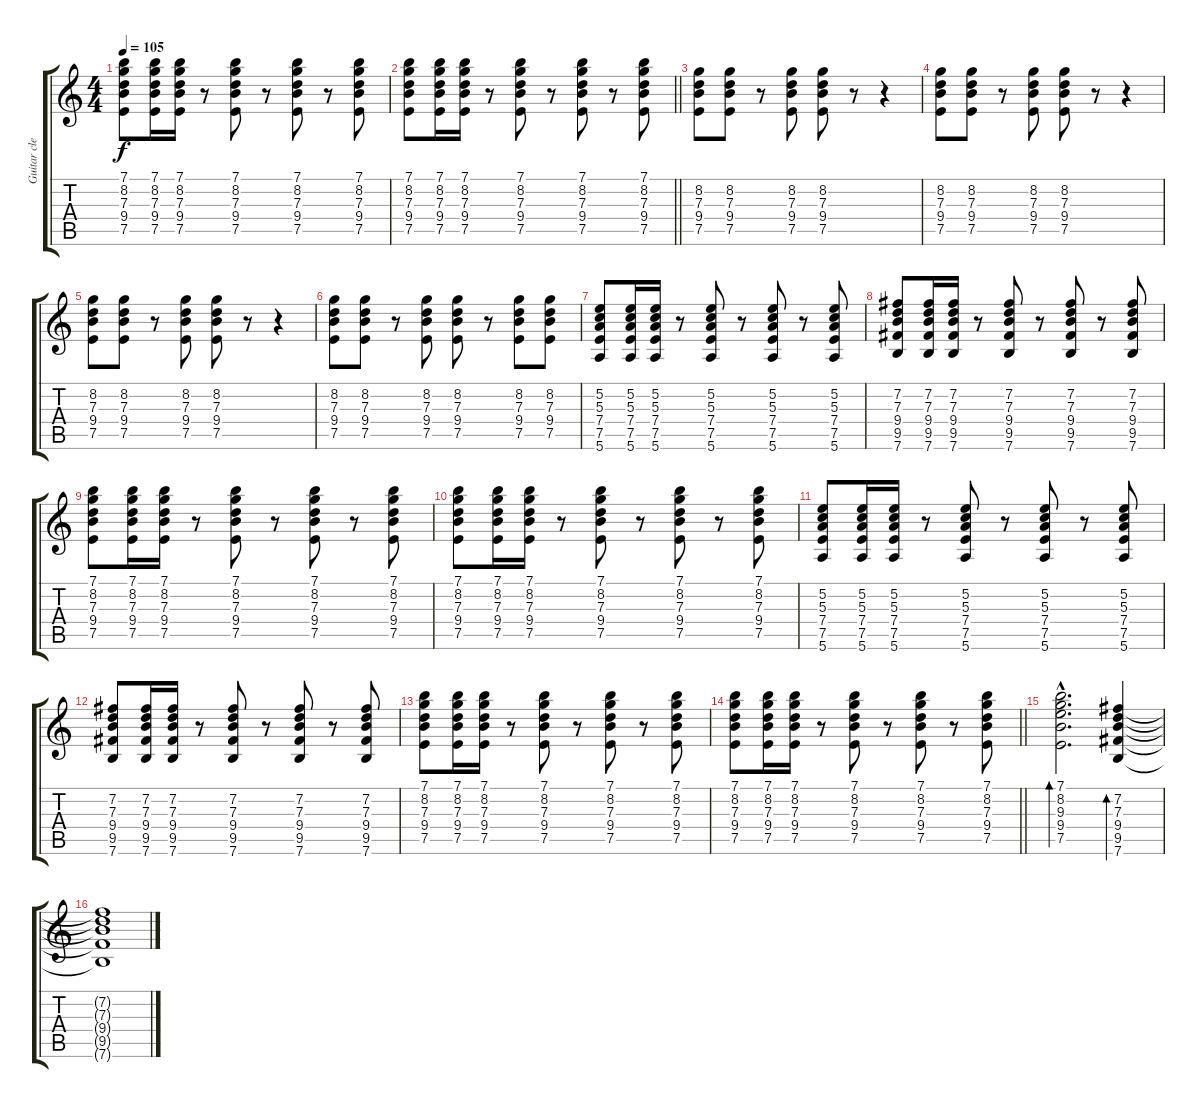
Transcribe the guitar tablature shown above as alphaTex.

\track ("Guitar clean" "Guitar cle") {instrument electricguitarmuted}
\staff {score tabs}
\tuning (E4 B3 G3 D3 A2 E2) {hide}
\ts (4 4)
\tempo 105
\clef g2
\ks c
(7.1 8.2 7.3 9.4 7.5).8{dy f} (7.1 8.2 7.3 9.4 7.5).16 (7.1 8.2 7.3 9.4 7.5).16 r.8 (7.1 8.2 7.3 9.4 7.5).8 r.8 (7.1 8.2 7.3 9.4 7.5).8 r.8 (7.1 8.2 7.3 9.4 7.5).8 |
\barLineRight lightlight
(7.1 8.2 7.3 9.4 7.5).8 (7.1 8.2 7.3 9.4 7.5).16 (7.1 8.2 7.3 9.4 7.5).16 r.8 (7.1 8.2 7.3 9.4 7.5).8 r.8 (7.1 8.2 7.3 9.4 7.5).8 r.8 (7.1 8.2 7.3 9.4 7.5).8 |
(8.2 7.3 9.4 7.5).8 (8.2 7.3 9.4 7.5).8 r.8 (8.2 7.3 9.4 7.5).8 (8.2 7.3 9.4 7.5).8 r.8 r.4 |
(8.2 7.3 9.4 7.5).8 (8.2 7.3 9.4 7.5).8 r.8 (8.2 7.3 9.4 7.5).8 (8.2 7.3 9.4 7.5).8 r.8 r.4 |
(8.2 7.3 9.4 7.5).8 (8.2 7.3 9.4 7.5).8 r.8 (8.2 7.3 9.4 7.5).8 (8.2 7.3 9.4 7.5).8 r.8 r.4 |
(8.2 7.3 9.4 7.5).8 (8.2 7.3 9.4 7.5).8 r.8 (8.2 7.3 9.4 7.5).8 (8.2 7.3 9.4 7.5).8 r.8 (8.2 7.3 9.4 7.5).8 (8.2 7.3 9.4 7.5).8 |
(5.2 5.3 7.4 7.5 5.6).8 (5.2 5.3 7.4 7.5 5.6).16 (5.2 5.3 7.4 7.5 5.6).16 r.8 (5.2 5.3 7.4 7.5 5.6).8 r.8 (5.2 5.3 7.4 7.5 5.6).8 r.8 (5.2 5.3 7.4 7.5 5.6).8 |
(7.2 7.3 9.4 9.5 7.6).8 (7.2 7.3 9.4 9.5 7.6).16 (7.2 7.3 9.4 9.5 7.6).16 r.8 (7.2 7.3 9.4 9.5 7.6).8 r.8 (7.2 7.3 9.4 9.5 7.6).8 r.8 (7.2 7.3 9.4 9.5 7.6).8 |
(7.1 8.2 7.3 9.4 7.5).8 (7.1 8.2 7.3 9.4 7.5).16 (7.1 8.2 7.3 9.4 7.5).16 r.8 (7.1 8.2 7.3 9.4 7.5).8 r.8 (7.1 8.2 7.3 9.4 7.5).8 r.8 (7.1 8.2 7.3 9.4 7.5).8 |
(7.1 8.2 7.3 9.4 7.5).8 (7.1 8.2 7.3 9.4 7.5).16 (7.1 8.2 7.3 9.4 7.5).16 r.8 (7.1 8.2 7.3 9.4 7.5).8 r.8 (7.1 8.2 7.3 9.4 7.5).8 r.8 (7.1 8.2 7.3 9.4 7.5).8 |
(5.2 5.3 7.4 7.5 5.6).8 (5.2 5.3 7.4 7.5 5.6).16 (5.2 5.3 7.4 7.5 5.6).16 r.8 (5.2 5.3 7.4 7.5 5.6).8 r.8 (5.2 5.3 7.4 7.5 5.6).8 r.8 (5.2 5.3 7.4 7.5 5.6).8 |
(7.2 7.3 9.4 9.5 7.6).8 (7.2 7.3 9.4 9.5 7.6).16 (7.2 7.3 9.4 9.5 7.6).16 r.8 (7.2 7.3 9.4 9.5 7.6).8 r.8 (7.2 7.3 9.4 9.5 7.6).8 r.8 (7.2 7.3 9.4 9.5 7.6).8 |
(7.1 8.2 7.3 9.4 7.5).8 (7.1 8.2 7.3 9.4 7.5).16 (7.1 8.2 7.3 9.4 7.5).16 r.8 (7.1 8.2 7.3 9.4 7.5).8 r.8 (7.1 8.2 7.3 9.4 7.5).8 r.8 (7.1 8.2 7.3 9.4 7.5).8 |
\barLineRight lightlight
(7.1 8.2 7.3 9.4 7.5).8 (7.1 8.2 7.3 9.4 7.5).16 (7.1 8.2 7.3 9.4 7.5).16 r.8 (7.1 8.2 7.3 9.4 7.5).8 r.8 (7.1 8.2 7.3 9.4 7.5).8 r.8 (7.1 8.2 7.3 9.4 7.5).8 |
(7.1{hac} 8.2{hac} 9.3{hac} 9.4{hac} 7.5{hac}).2{d bd 60} (7.2 7.3 9.4 9.5 7.6).4{bd 60} |
(7.2{t} 7.3{t} 9.4{t} 9.5{t} 7.6{t}).1
